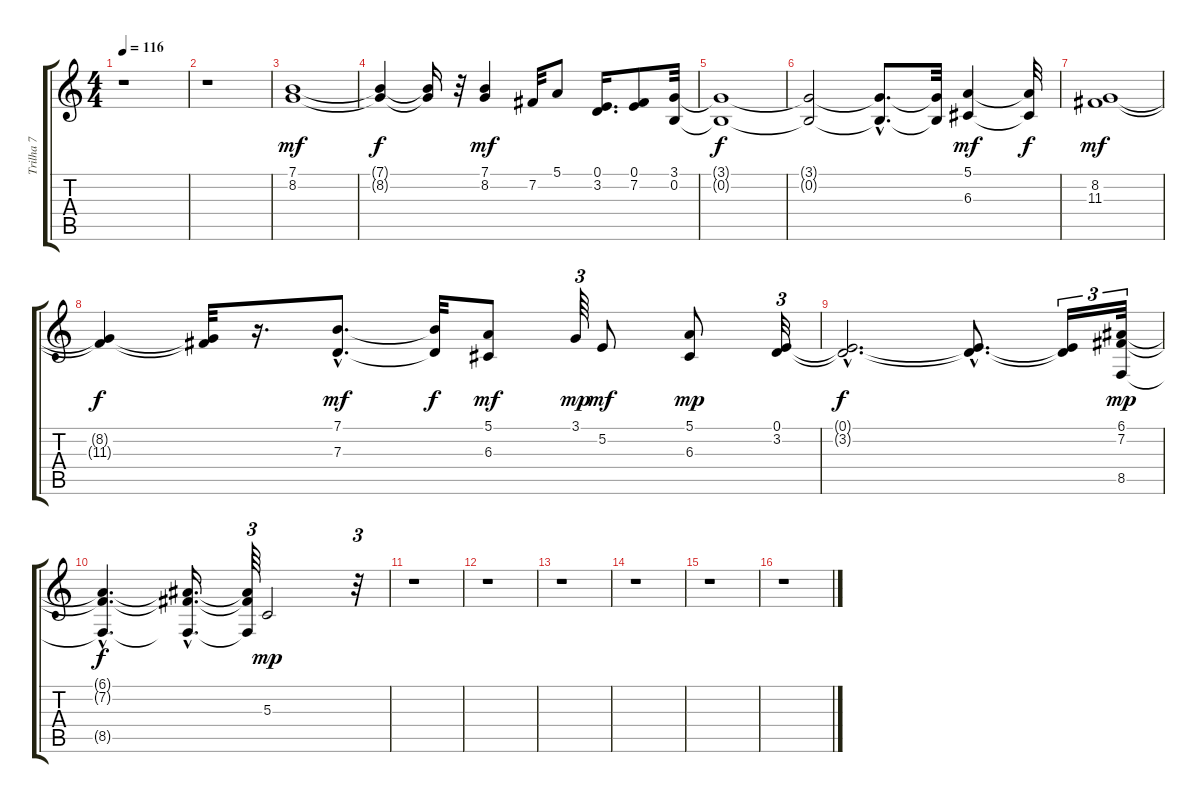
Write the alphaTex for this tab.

\track ("Trilha 7" "Trilha 7") {instrument stringensemble2}
\staff {score tabs}
\tuning (E4 B3 G3 D3 A2 E2) {hide}
\ts (4 4)
\tempo 116
\clef g2
\ks c
r.1{dy mf instrument stringensemble2} |
r.1 |
(7.1 8.2).1 |
(7.1{t} 8.2{t}).4{dy f} (7.1{t} 8.2{t}).16 r.32 (7.1 8.2).4{dy mf} 7.2.32 5.1.8 (0.1 3.2).16{d} (0.1 7.2).8 (3.1 0.2).32 |
(3.1{t} 0.2{t}).1{dy f} |
(3.1{t} 0.2{t}).2 (3.1{hac t} 0.2{hac t}).8{d} (3.1{t} 0.2{t}).32 (5.1 6.3).4{dy mf} (5.1{t} 6.3{t}).32{dy f} |
(8.2 11.3).1{dy mf} |
(8.2{t} 11.3{t}).4{dy f} (8.2{t} 11.3{t}).32 r.16{d} (7.1{hac} 7.3{hac}).8{d dy mf} (7.1{t} 7.3{t}).32{dy f} (5.1 6.3).8{dy mf} 3.1.64{tu (3 2) dy mp} 5.2.8{dy mf} (5.1 6.3).8{dy mp} (0.1 3.2).32{tu (3 2)} |
(0.1{hac t} 3.2{hac t}).2{d dy f} (0.1{hac t} 3.2{hac t}).8{d} (0.1{t} 3.2{t}).16{tu (3 2)} (6.1 7.2 8.5).32{tu (3 2) dy mp} |
(6.1{hac t} 7.2{hac t} 8.5{hac t}).4{d dy f} (6.1{hac t} 7.2{hac t} 8.5{hac t}).16{d} (6.1{t} 7.2{t} 8.5{t}).64{tu (3 2)} 5.3.2{dy mp} r.32{tu (3 2)} |
r.1 |
r.1 |
r.1 |
r.1 |
r.1 |
r.1
